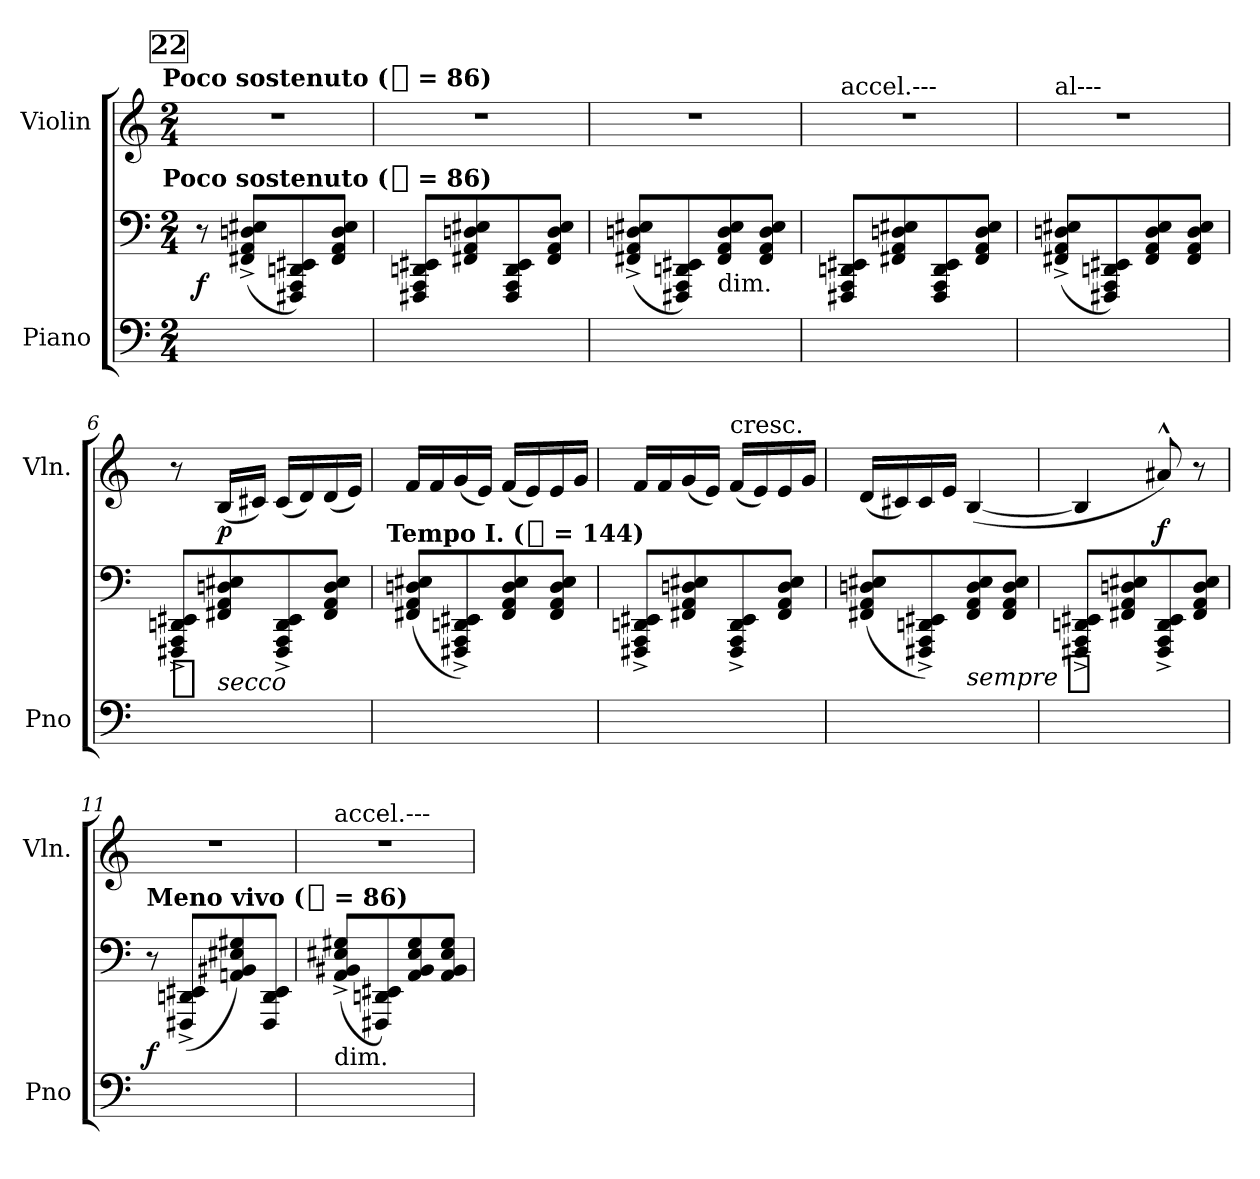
**kern	**kern	**dynam	**kern	**dynam
*part2	*part2	*part2	*part1	*part1
*staff3	*staff2	*staff2/3	*staff1	*staff1
*I"Piano	*	*	*I"Violin	*
*I'Pno	*	*	*I'Vln.	*
*clefF4	*clefF4	*	*clefG2	*
*k[]	*k[]	*	*k[]	*
*C:	*C:	*	*C:	*
!!LO:TX:omd:t=Poco sostenuto ([quarter] = 86)
*M2/4	*M2/4	*	*M2/4	*
*MM86	*MM86	*	*MM86	*
!!LO:REH:place=s1:t=22
=1	=1	=1	=1	=1
!	!LO:TX:t=Poco sostenuto ([quarter] = 86)	!	!	!
2ryy	8r	f	2r	.
.	(8FF#X^\ 8AA^\ 8Dn^\ 8E#X^\L	.	.	.
.	8FFF#X/ 8AAA/ 8DDn/ 8EE#X/)	.	.	.
.	8FF# 8AA 8D 8E#J	.	.	.
=2	=2	=2	=2	=2
2ryy	8FFF#X\ 8AAA\ 8DDn\ 8EE#X\L	.	2r	.
.	8FF#X 8AA 8Dn 8E#X	.	.	.
.	8FFF#/ 8AAA/ 8DD/ 8EE#/	.	.	.
.	8FF# 8AA 8D 8E#J	.	.	.
=3	=3	=3	=3	=3
2ryy	(8FF#X^\ 8AA^\ 8Dn^\ 8E#X^\L	.	2r	.
.	8FFF#X/ 8AAA/ 8DDn/ 8EE#X/)	.	.	.
!	!LO:TX:c:t=dim.	!	!	!
.	8FF# 8AA 8D 8E#	.	.	.
.	8FF# 8AA 8D 8E#J	.	.	.
=4	=4	=4	=4	=4
!	!	!	!LO:TX:a:t=accel.---	!
2ryy	8FFF#X\ 8AAA\ 8DDn\ 8EE#X\L	.	2r	.
.	8FF#X 8AA 8Dn 8E#X	.	.	.
.	8FFF#/ 8AAA/ 8DD/ 8EE#/	.	.	.
.	8FF# 8AA 8D 8E#J	.	.	.
=5	=5	=5	=5	=5
!	!	!	!LO:TX:a:t=al---	!
2ryy	(8FF#X^\ 8AA^\ 8Dn^\ 8E#X^\L	.	2r	.
.	8FFF#X/ 8AAA/ 8DDn/ 8EE#X/)	.	.	.
.	8FF# 8AA 8D 8E#	.	.	.
.	8FF# 8AA 8D 8E#J	.	.	.
=6	=6	=6	=6	=6
!	!	!LO:DY:t=%s secco	!	!
2ryy	8FFF#X^\ 8AAA^\ 8DDn^\ 8EE#X^\L	p	8r	.
.	8FF#X 8AA 8Dn 8E#X	.	(16BLL	p
.	.	.	16c#XJJ)	.
.	8FFF#^</ 8AAA^</ 8DD^</ 8EE#^</	.	(16c#LL	.
.	.	.	16d)	.
.	8FF# 8AA 8D 8E#J	.	(16d	.
.	.	.	16eJJ)	.
=7	=7	=7	=7	=7
*	*MM144	*	*MM144	*
!	!LO:TX:t=Tempo I. ([quarter] = 144)	!	!	!
2ryy	(8FF#X\ 8AA\ 8Dn\ 8E#X\L	.	16fLL	.
.	.	.	16f	.
.	8FFF#X^</ 8AAA^</ 8DDn^</ 8EE#X^</)	.	(16g	.
.	.	.	16eJJ)	.
.	8FF# 8AA 8D 8E#	.	(16fLL	.
.	.	.	16e)	.
.	8FF# 8AA 8D 8E#J	.	16e	.
.	.	.	16gJJ	.
=8	=8	=8	=8	=8
2ryy	8FFF#X^<\ 8AAA^<\ 8DDn^<\ 8EE#X^<\L	.	16fLL	.
.	.	.	16f	.
.	8FF#X 8AA 8Dn 8E#X	.	(16g	.
.	.	.	16eJJ)	.
!	!	!	!LO:TX:t=cresc.	!
.	8FFF#^</ 8AAA^</ 8DD^</ 8EE#^</	.	(16fLL	.
.	.	.	16e)	.
.	8FF# 8AA 8D 8E#J	.	16e	.
.	.	.	16gJJ	.
=9	=9	=9	=9	=9
2ryy	(8FF#X\ 8AA\ 8Dn\ 8E#X\L	.	(16dLL	.
.	.	.	16c#X)	.
.	8FFF#X^</ 8AAA^</ 8DDn^</ 8EE#X^</)	.	16c#	.
.	.	.	16eJJ	.
!	!	!LO:DY:t=sempre %s	!	!
.	8FF# 8AA 8D 8E#	p	([4B	.
.	8FF# 8AA 8D 8E#J	.	.	.
=10	=10	=10	=10	=10
2ryy	8FFF#X^<\ 8AAA^<\ 8DDn^<\ 8EE#X^<\L	.	4B]	.
.	8FF#X 8AA 8Dn 8E#X	.	.	.
.	8FFF#^</ 8AAA^</ 8DD^</ 8EE#^</	.	8a#X^^)	f
.	8FF# 8AA 8D 8E#J	.	8r	.
=11	=11	=11	=11	=11
!!LO:REH:place=s1:t=23
*	*MM86	*	*MM86	*
!	!LO:TX:t=Meno vivo ([quarter] = 86)	!	!	!
2ryy	8r	f	2r	.
.	(8FFF#X^<\ 8DDn^<\ 8EE#X^<\L	.	.	.
.	8AAn 8BB#X 8E#X 8G#X)	.	.	.
.	8FFF#/ 8DD/ 8EE#/J	.	.	.
=12	=12	=12	=12	=12
!	!	!	!LO:TX:a:t=accel.---	!
!	!LO:TX:c:t=dim.	!	!	!
2ryy	(8AA^>\ 8BB#X^>\ 8E#X^>\ 8G#X^>\L	.	2r	.
.	8FFF#X/ 8DDn/ 8EE#X/)	.	.	.
.	8AA 8BB# 8E# 8G#	.	.	.
.	8AA 8BB# 8E# 8G#J	.	.	.
=	=	=	=	=
*-	*-	*-	*-	*-
